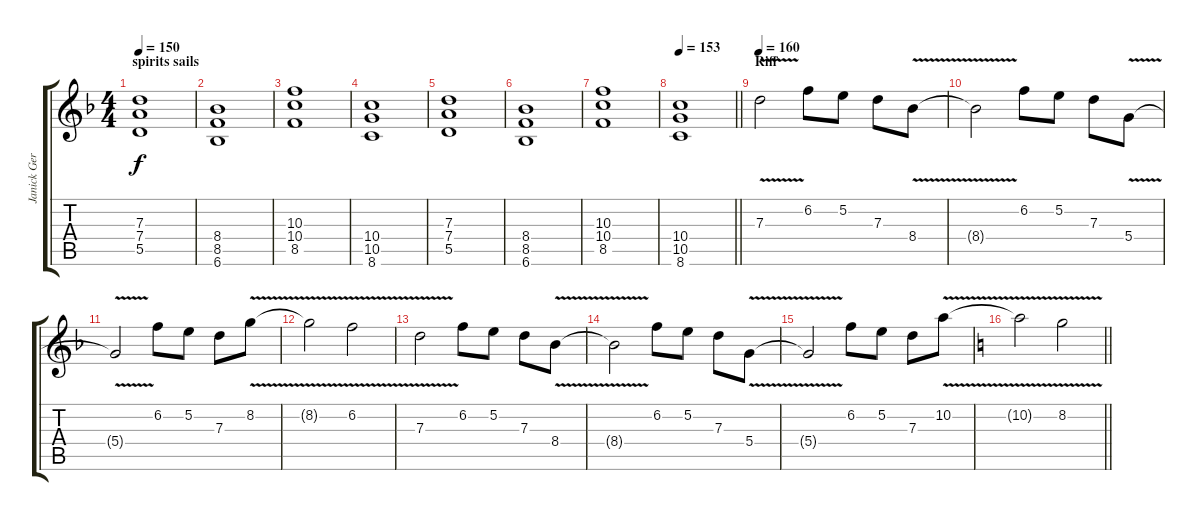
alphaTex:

\track ("Janick Gers" "Janick Ger") {instrument acousticguitarsteel}
\staff {score tabs}
\tuning (E4 B3 G3 D3 A2 E2) {hide}
\ts (4 4)
\section ("" "spirits sails")
\tempo 150
\clef g2
\ks f
(7.3 7.4 5.5).1{dy f} |
(8.4 8.5 6.6).1 |
(10.3 10.4 8.5).1 |
(10.4 10.5 8.6).1 |
(7.3 7.4 5.5).1 |
(8.4 8.5 6.6).1 |
(10.3 10.4 8.5).1 |
\tempo 153
\barLineRight lightlight
(10.4 10.5 8.6).1 |
\section ("" "Riff")
\tempo 160
7.3{v}.2 6.2.8 5.2.8 7.3.8 8.4{v}.8 |
8.4{t}.2 6.2.8 5.2.8 7.3.8 5.4{v}.8 |
5.4{t}.2 6.2.8 5.2.8 7.3.8 8.2{v}.8 |
8.2{t}.2 6.2{v}.2 |
7.3{v}.2 6.2.8 5.2.8 7.3.8 8.4{v}.8 |
8.4{t}.2 6.2.8 5.2.8 7.3.8 5.4{v}.8 |
5.4{t}.2 6.2.8 5.2.8 7.3.8 10.2{v}.8 |
\barLineRight lightlight
\ks c
10.2{t}.2 8.2{v}.2
